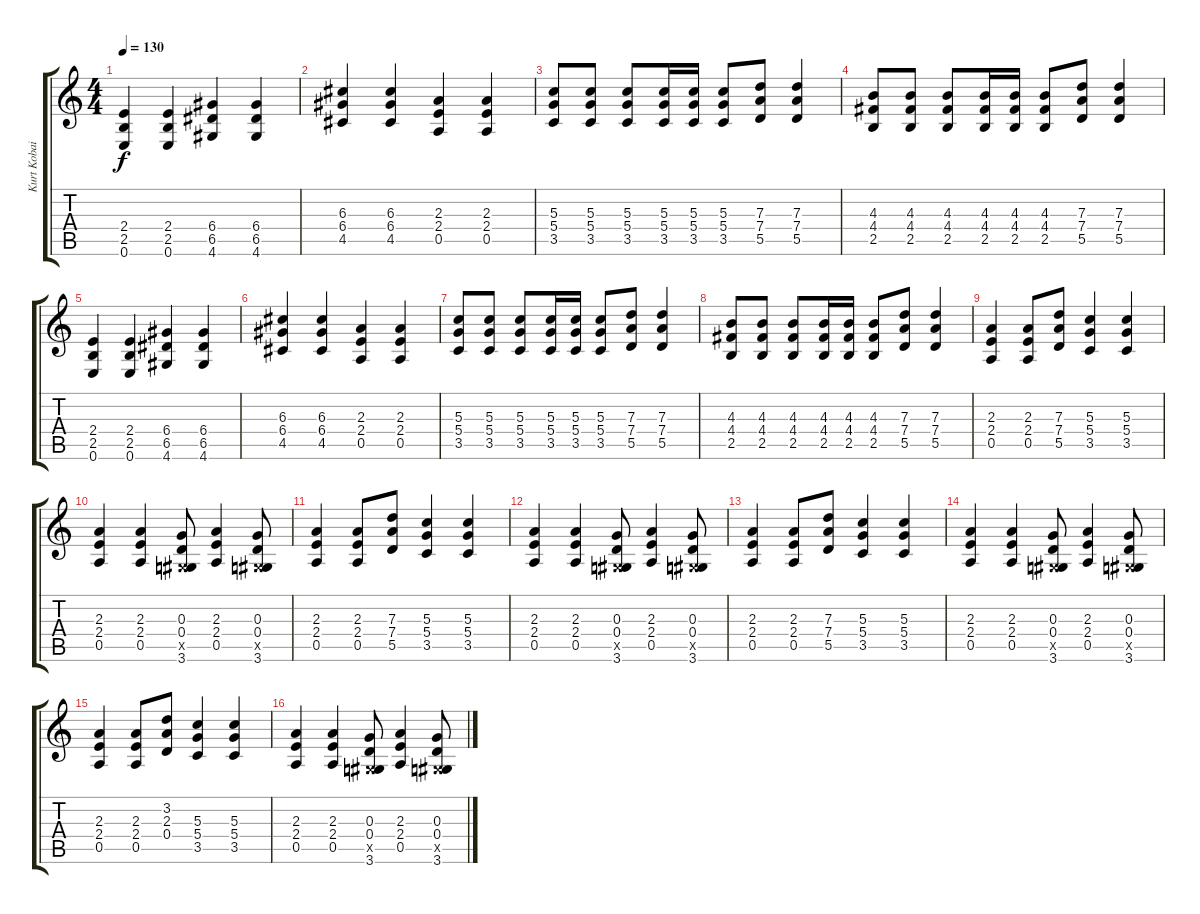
\track ("Kurt Kobain -Dist Guitar-" "Kurt Kobai") {instrument overdrivenguitar}
\staff {score tabs}
\tuning (E4 B3 G3 D3 A2 E2) {hide}
\ts (4 4)
\tempo 130
\clef g2
\ks c
(2.4 2.5 0.6).4{dy f} (2.4 2.5 0.6).4 (6.4 6.5 4.6).4 (6.4 6.5 4.6).4 |
(6.3 6.4 4.5).4 (6.3 6.4 4.5).4 (2.3 2.4 0.5).4 (2.3 2.4 0.5).4 |
(5.3 5.4 3.5).8 (5.3 5.4 3.5).8 (5.3 5.4 3.5).8 (5.3 5.4 3.5).16 (5.3 5.4 3.5).16 (5.3 5.4 3.5).8 (7.3 7.4 5.5).8 (7.3 7.4 5.5).4 |
(4.3 4.4 2.5).8 (4.3 4.4 2.5).8 (4.3 4.4 2.5).8 (4.3 4.4 2.5).16 (4.3 4.4 2.5).16 (4.3 4.4 2.5).8 (7.3 7.4 5.5).8 (7.3 7.4 5.5).4 |
(2.4 2.5 0.6).4 (2.4 2.5 0.6).4 (6.4 6.5 4.6).4 (6.4 6.5 4.6).4 |
(6.3 6.4 4.5).4 (6.3 6.4 4.5).4 (2.3 2.4 0.5).4 (2.3 2.4 0.5).4 |
(5.3 5.4 3.5).8 (5.3 5.4 3.5).8 (5.3 5.4 3.5).8 (5.3 5.4 3.5).16 (5.3 5.4 3.5).16 (5.3 5.4 3.5).8 (7.3 7.4 5.5).8 (7.3 7.4 5.5).4 |
(4.3 4.4 2.5).8 (4.3 4.4 2.5).8 (4.3 4.4 2.5).8 (4.3 4.4 2.5).16 (4.3 4.4 2.5).16 (4.3 4.4 2.5).8 (7.3 7.4 5.5).8 (7.3 7.4 5.5).4 |
(2.3 2.4 0.5).4 (2.3 2.4 0.5).8 (7.3 7.4 5.5).8 (5.3 5.4 3.5).4 (5.3 5.4 3.5).4 |
(2.3 2.4 0.5).4 (2.3 2.4 0.5).4 (0.3 0.4 -1.5{x} 3.6).8 (2.3 2.4 0.5).4 (0.3 0.4 -1.5{x} 3.6).8 |
(2.3 2.4 0.5).4 (2.3 2.4 0.5).8 (7.3 7.4 5.5).8 (5.3 5.4 3.5).4 (5.3 5.4 3.5).4 |
(2.3 2.4 0.5).4 (2.3 2.4 0.5).4 (0.3 0.4 -1.5{x} 3.6).8 (2.3 2.4 0.5).4 (0.3 0.4 -1.5{x} 3.6).8 |
(2.3 2.4 0.5).4 (2.3 2.4 0.5).8 (7.3 7.4 5.5).8 (5.3 5.4 3.5).4 (5.3 5.4 3.5).4 |
(2.3 2.4 0.5).4 (2.3 2.4 0.5).4 (0.3 0.4 -1.5{x} 3.6).8 (2.3 2.4 0.5).4 (0.3 0.4 -1.5{x} 3.6).8 |
(2.3 2.4 0.5).4 (2.3 2.4 0.5).8 (3.2 2.3 0.4).8 (5.3 5.4 3.5).4 (5.3 5.4 3.5).4 |
(2.3 2.4 0.5).4 (2.3 2.4 0.5).4 (0.3 0.4 -1.5{x} 3.6).8 (2.3 2.4 0.5).4 (0.3 0.4 -1.5{x} 3.6).8
